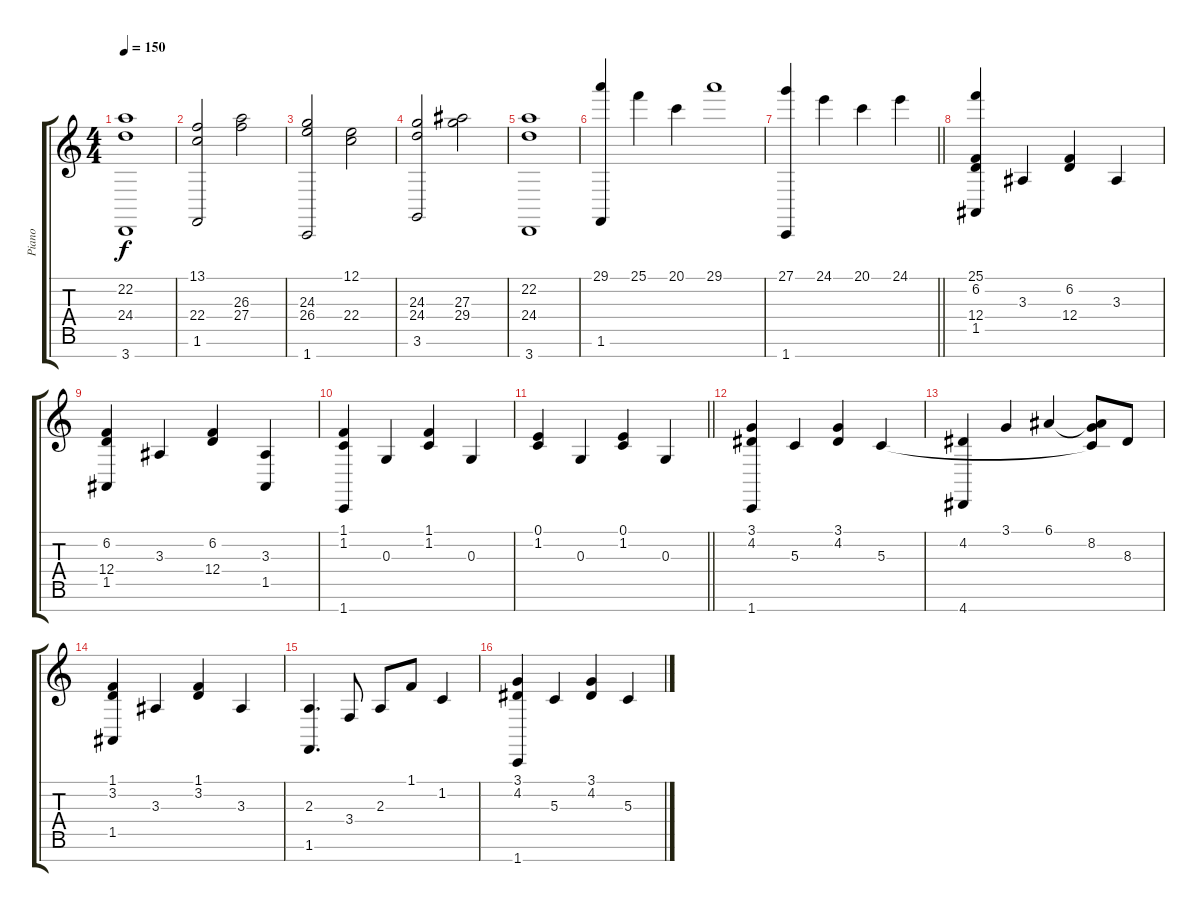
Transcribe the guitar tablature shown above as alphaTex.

\track ("Piano" "Piano") {instrument acousticgrandpiano}
\staff {score tabs}
\tuning (E4 B3 G3 D3 A2 E2 B1) {hide}
\ts (4 4)
\tempo 150
\clef g2
\ks c
(22.2 24.4 3.7).1{dy f} |
(13.1 22.4 1.6).2 (26.3 27.4).2 |
(24.3 26.4 1.7).2 (12.1 22.4).2 |
(24.3 24.4 3.6).2 (27.3 29.4).2 |
(22.2 24.4 3.7).1 |
(29.1 1.6).4 25.1.4 20.1.4 29.1.1 |
\barLineRight lightlight
(27.1 1.7).4 24.1.4 20.1.4 24.1.4 |
(25.1 6.2 12.4 1.5).4 3.3.4 (6.2 12.4).4 3.3.4 |
(6.2 12.4 1.5).4 3.3.4 (6.2 12.4).4 (3.3 1.5).4 |
(1.1 1.2 1.7).4 0.3.4 (1.1 1.2).4 0.3.4 |
\barLineRight lightlight
(0.1 1.2).4 0.3.4 (0.1 1.2).4 0.3.4 |
(3.1 4.2 1.7).4 5.3.4 (3.1 4.2).4 5.3.4 |
(4.2 4.7).4 3.1.4 6.1.4 (6.1{t} 8.2 5.3{t}).8 8.3.8 |
(1.1 3.2 1.5).4 3.3.4 (1.1 3.2).4 3.3.4 |
(2.3 1.6).4{d} 3.4.8 2.3.8 1.1.8 1.2.4 |
(3.1 4.2 1.7).4 5.3.4 (3.1 4.2).4 5.3.4
